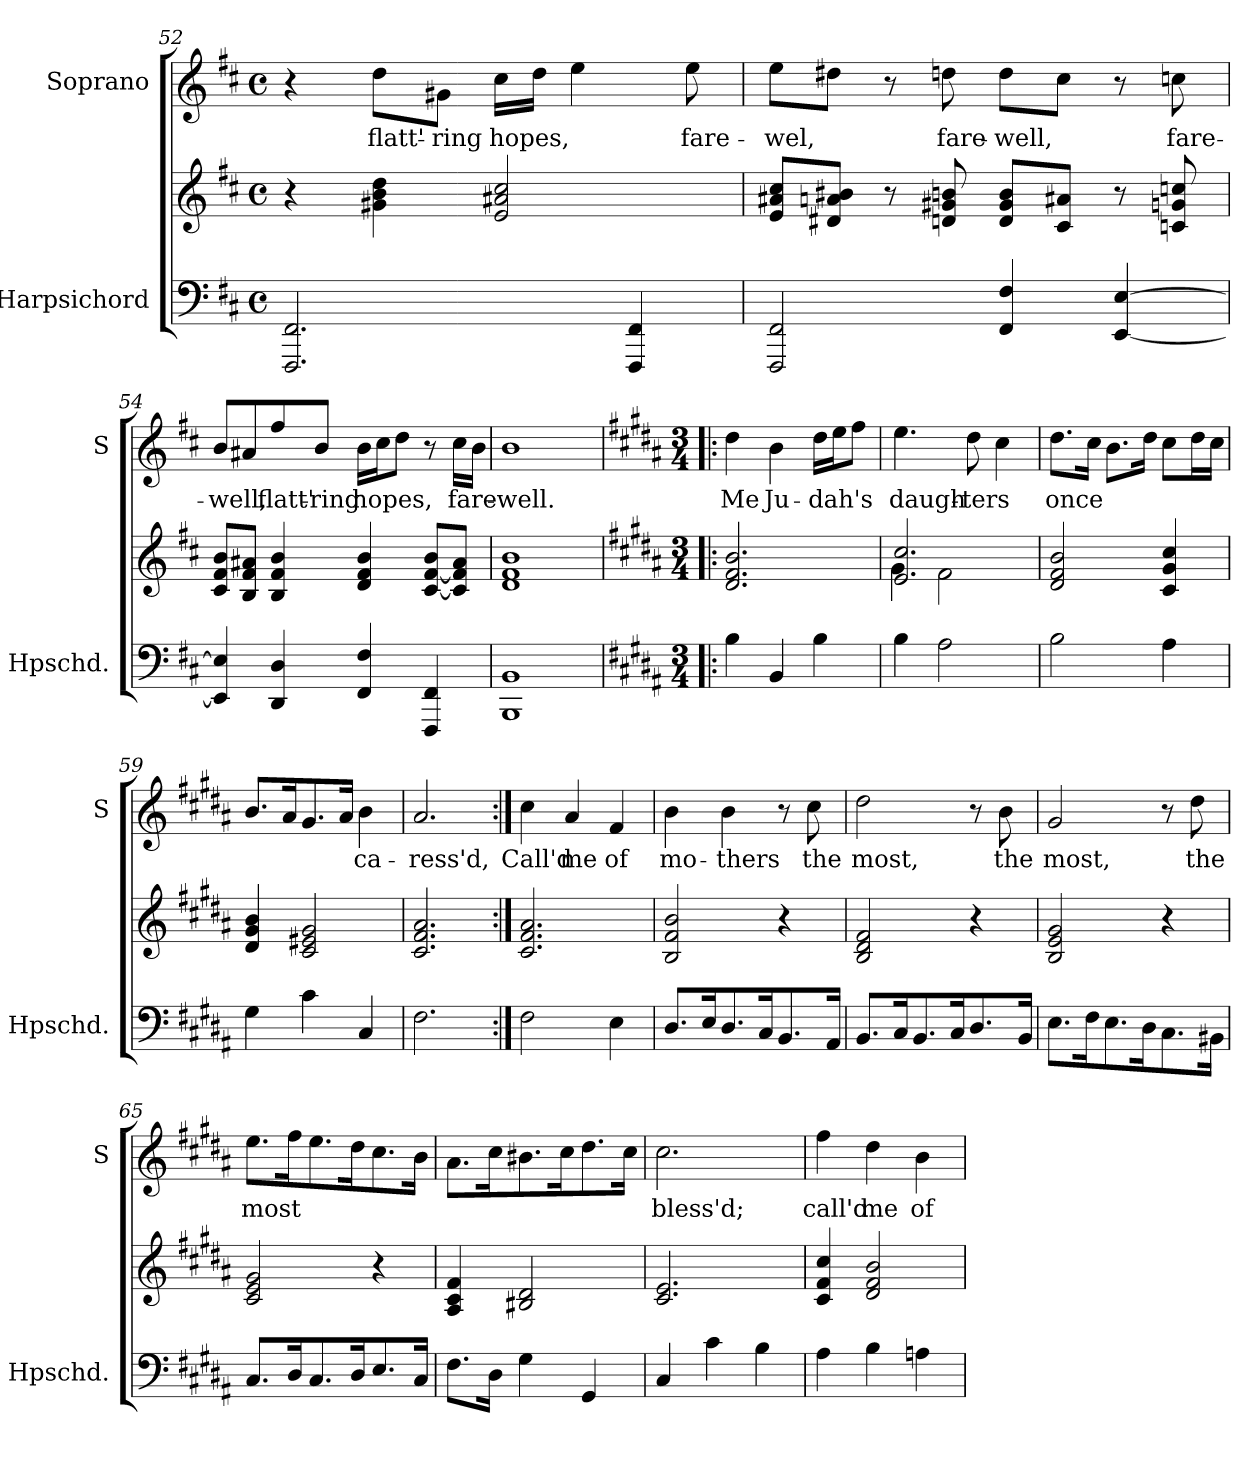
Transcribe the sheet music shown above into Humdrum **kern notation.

**kern	**kern	**kern	**text
*part2	*part2	*part1	*part1
*staff3	*staff2	*staff1	*staff1
*I"Harpsichord	*	*I"Soprano	*
*I'Hpschd.	*	*I'S	*
*clefF4	*clefG2	*clefG2	*
*k[f#c#]	*k[f#c#]	*k[f#c#]	*
*D:	*D:	*D:	*
*M4/4	*M4/4	*M4/4	*
*met(c)	*met(c)	*met(c)	*
=52	=52	=52	=52
2.FFF#/ 2.FF#/	4r	4r	.
!	!	!	!LO:LY:b
.	4g#X\ 4b\ 4dd\	8dd\L	flatt'-
!	!	!	!LO:LY:b
.	.	8g#X\J	-ring
!	!	!	!LO:LY:b
.	2e/ 2a#X/ 2cc#/	16cc#\LL	hopes,
.	.	16dd\JJ	.
.	.	4ee\	.
4FFF#/ 4FF#/	.	.	.
!	!	!	!LO:LY:b
.	.	8ee\	fare-
=53	=53	=53	=53
!	!	!	!LO:LY:b
2FFF#/ 2FF#/	8e/ 8a#X/ 8cc#/L	8ee\L	-wel,
.	8d#X/ 8an/ 8b#X/J	8dd#X\J	.
.	8r	8r	.
!	!	!	!LO:LY:b
.	8dn/ 8g#X/ 8bn/	8ddn\	fare-
!	!	!	!LO:LY:b
4FF#/ 4F#/	8d/ 8g#/ 8b/L	8dd\L	-well,
.	8c#/ 8a#X/J	8cc#\J	.
[4EE/ [4E/	8r	8r	.
!	!	!	!LO:LY:b
.	8cn/ 8gn/ 8ccn/	8ccn\	fare-
!!LO:LB:g=z
=54	=54	=54	=54
!	!	!	!LO:LY:b
4EE/] 4E/]	8c#/ 8f#/ 8b/L	8b/L	-well,
.	8B/ 8f#/ 8a#X/J	8a#X/	.
!	!	!	!LO:LY:b
4DD/ 4D/	4B/ 4f#/ 4b/	8ff#/	flatt'-
!	!	!	!LO:LY:b
.	.	8b/J	-ring
!	!	!	!LO:LY:b
4FF#/ 4F#/	4d/ 4f#/ 4b/	16b\LL	hopes,
.	.	16cc#\J	.
.	.	8dd\J	.
4FFF#/ 4FF#/	[8c#/ [8f#/ 8b/L	8r	.
!	!	!	!LO:LY:b
.	8c#/] 8f#/] 8a#/J	16cc#\LL	fare-
.	.	16b\JJ	.
=55	=55	=55	=55
!	!	!	!LO:LY:b
1BBB 1BB	1d 1f# 1b	1b	-well.
=56!|:	=56!|:	=56!|:	=56!|:
*k[f#c#g#d#a#]	*k[f#c#g#d#a#]	*k[f#c#g#d#a#]	*
*B:	*B:	*B:	*
*M3/4	*M3/4	*M3/4	*
!	!	!	!LO:LY:b
4B\	2.d#/ 2.f#/ 2.b/	4dd#\	Me
!	!	!	!LO:LY:b
4BB/	.	4b\	Ju-
!	!	!	!LO:LY:b
4B\	.	16dd#\LL	-dah's
.	.	16ee\J	.
.	.	8ff#\J	.
=57	=57	=57	=57
*	*^	*	*
!	!	!	!	!LO:LY:b
4B\	2.e/ 2.cc#/	4g#\	4.ee\	daugh-
2A#\	.	2f#\	.	.
!	!	!	!	!LO:LY:b
.	.	.	8dd#\	-ters
.	.	.	4cc#\	.
*	*v	*v	*	*
!!LO:PB:g=z
=58	=58	=58	=58
!	!	!	!LO:LY:b
2B\	2d#/ 2f#/ 2b/	8.dd#\L	once
.	.	16cc#\Jk	.
.	.	8.b\L	.
.	.	16dd#\Jk	.
4A#\	4c#/ 4g#/ 4cc#/	8cc#\L	.
.	.	16dd#\L	.
.	.	16cc#\JJ	.
=59	=59	=59	=59
4G#\	4d#/ 4g#/ 4b/	8.b/L	.
.	.	16a#/K	.
4c#\	2c#/ 2e#X/ 2g#/	8.g#/	.
.	.	16a#/Jk	.
!	!	!	!LO:LY:b
4C#/	.	4b\	ca-
=60	=60	=60	=60
!	!	!	!LO:LY:b
2.F#\	2.c#/ 2.f#/ 2.a#/	2.a#/	-ress'd,
=61:|!	=61:|!	=61:|!	=61:|!
!	!	!	!LO:LY:b
2F#\	2.c#/ 2.f#/ 2.a#/	4cc#\	Call'd
!	!	!	!LO:LY:b
.	.	4a#/	me
!	!	!	!LO:LY:b
4E\	.	4f#/	of
=62	=62	=62	=62
!	!	!	!LO:LY:b
8.D#/L	2B/ 2f#/ 2b/	4b\	mo-
16E/K	.	.	.
!	!	!	!LO:LY:b
8.D#/	.	4b\	-thers
16C#/K	.	.	.
8.BB/	4r	8r	.
!	!	!	!LO:LY:b
.	.	8cc#\	the
16AA#/Jk	.	.	.
=63	=63	=63	=63
!	!	!	!LO:LY:b
8.BB/L	2B/ 2d#/ 2f#/	2dd#\	most,
16C#/K	.	.	.
8.BB/	.	.	.
16C#/K	.	.	.
8.D#/	4r	8r	.
!	!	!	!LO:LY:b
.	.	8b\	the
16BB/Jk	.	.	.
!!LO:LB:g=z
=64	=64	=64	=64
!	!	!	!LO:LY:b
8.E\L	2B/ 2e/ 2g#/	2g#/	most,
16F#\K	.	.	.
8.E\	.	.	.
16D#\K	.	.	.
8.C#\	4r	8r	.
!	!	!	!LO:LY:b
.	.	8dd#\	the
16BB#X\Jk	.	.	.
=65	=65	=65	=65
!	!	!	!LO:LY:b
8.C#/L	2c#/ 2e/ 2g#/	8.ee\L	most
16D#/K	.	16ff#\K	.
8.C#/	.	8.ee\	.
16D#/K	.	16dd#\K	.
8.E/	4r	8.cc#\	.
16C#/Jk	.	16b\Jk	.
=66	=66	=66	=66
8.F#\L	4A#/ 4c#/ 4f#/	8.a#\L	.
16D#\Jk	.	16cc#\K	.
4G#\	2B#X/ 2d#/	8.b#X\	.
.	.	16cc#\K	.
4GG#/	.	8.dd#\	.
.	.	16cc#\Jk	.
=67	=67	=67	=67
!	!	!	!LO:LY:b
4C#/	2.c#/ 2.e/	2.cc#\	bless'd;
4c#\	.	.	.
4B\	.	.	.
=68	=68	=68	=68
!	!	!	!LO:LY:b
4A#\	4c#/ 4f#/ 4cc#/	4ff#\	call'd
!	!	!	!LO:LY:b
4B\	2d#/ 2f#/ 2b/	4dd#\	me
!	!	!	!LO:LY:b
4An\	.	4b\	of
=	=	=	=
*-	*-	*-	*-
